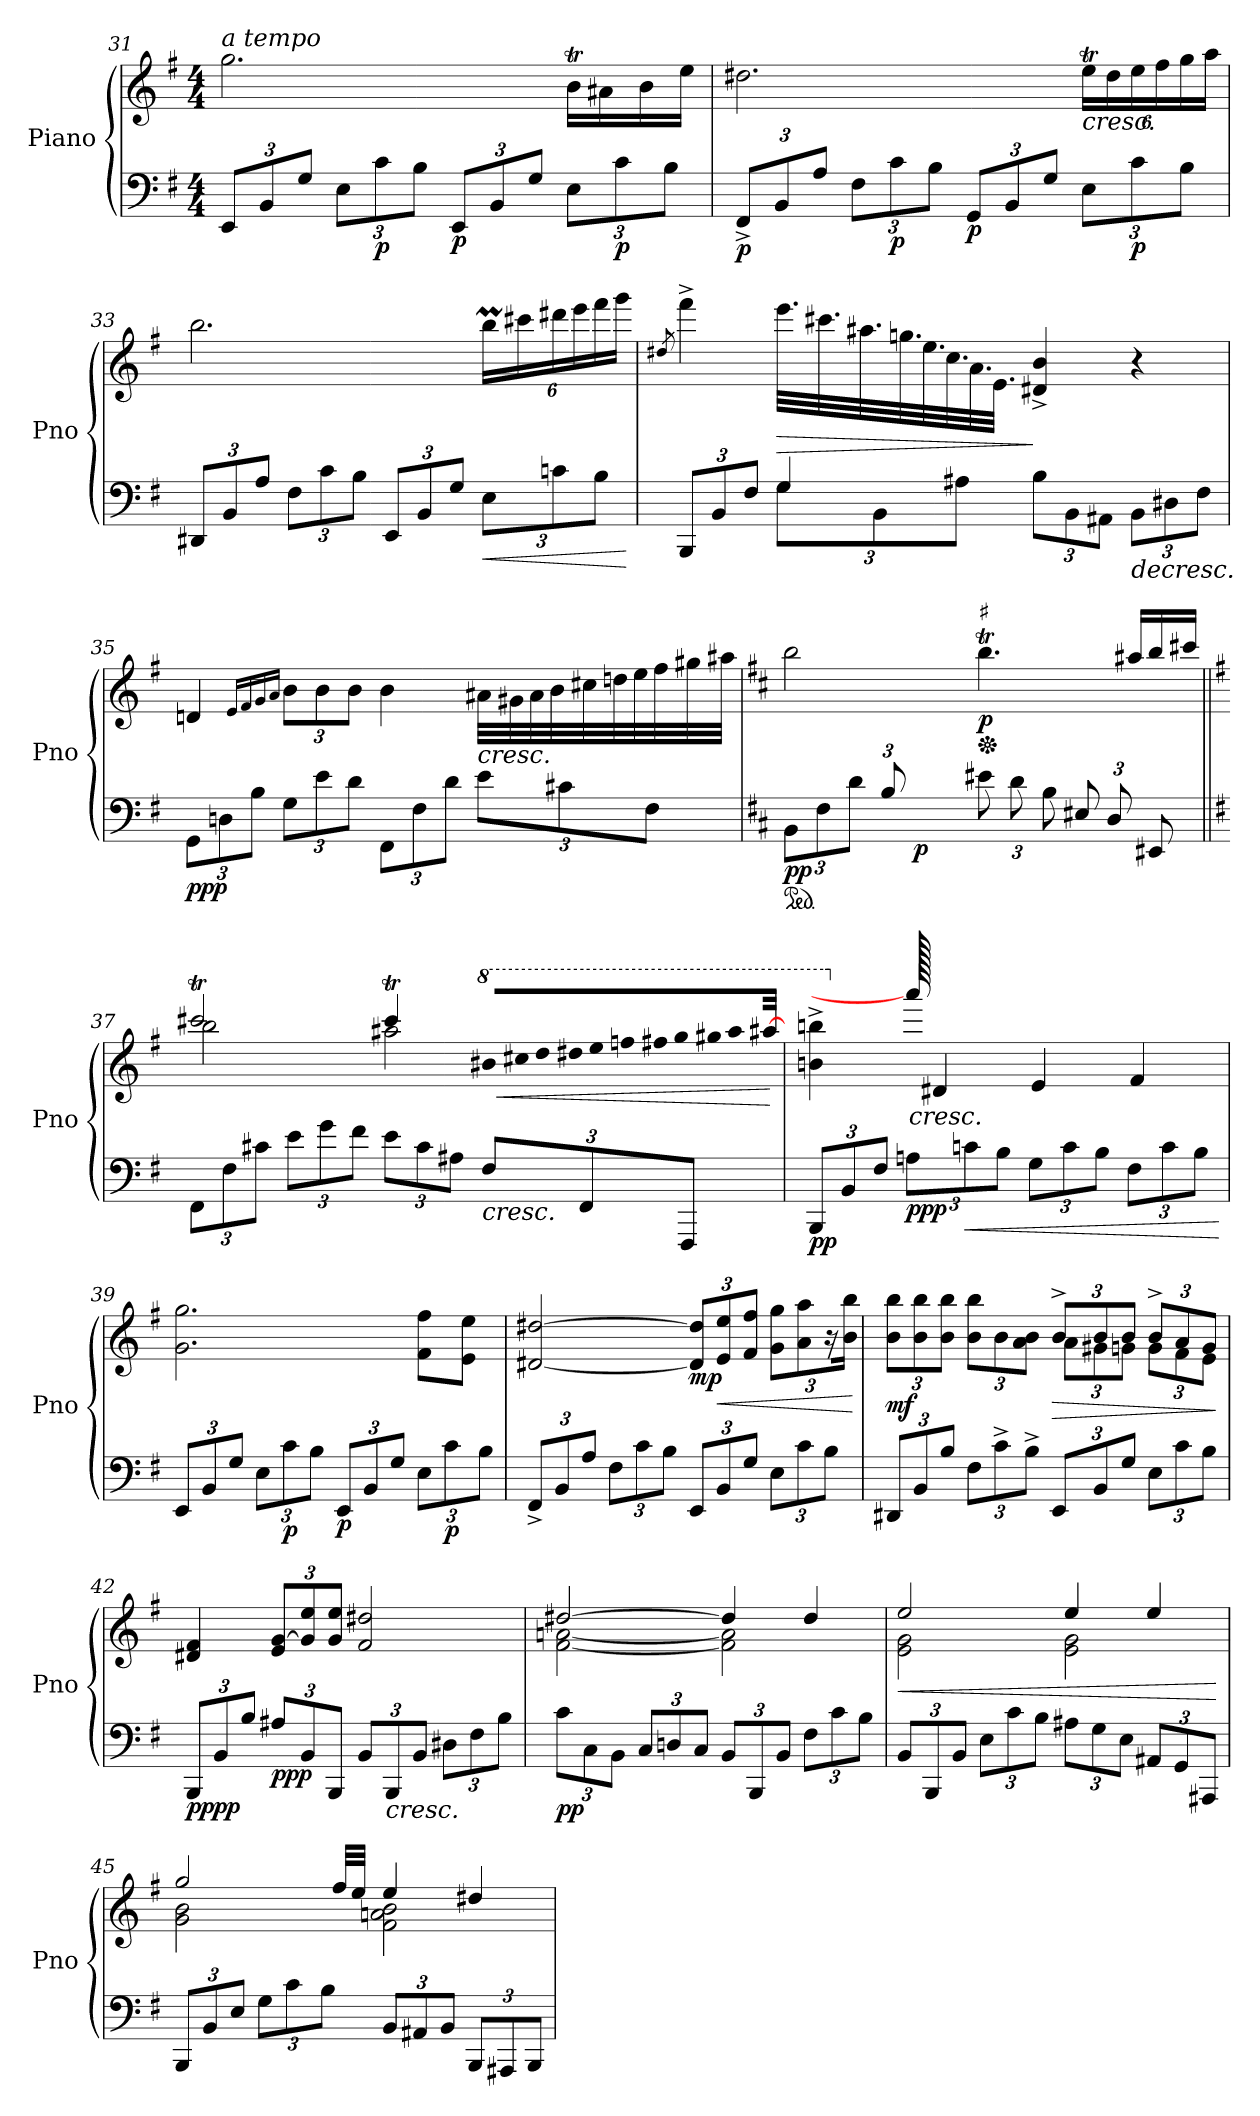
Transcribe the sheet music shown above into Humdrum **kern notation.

**kern	**kern	**dynam
*part1	*part1	*part1
*staff2	*staff1	*staff1/2
*I"Piano	*	*
*I'Pno	*	*
!!LO:LB:g=z
*clefF4	*clefG2	*
*k[f#]	*k[f#]	*
*M4/4	*M4/4	*
*Xbrackettup	*	*
=31	=31	=31
!	!LO:TX:a:i:t=a tempo	!
!	!	!LO:DY:b=2
!	!	!LO:DY:n=1:b
12EE/L	2.gg\	p f
12BB/	.	.
12G/J	.	.
12E\L	.	.
!	!	!LO:DY:n=2:b=2
12c\	.	p
12B\J	.	.
!	!	!LO:DY:n=3:b=2
12EE/L	.	p
12BB/	.	.
12G/J	.	.
12E\L	16bt\LL	.
.	16a#X\	.
!	!	!LO:DY:n=4:b=2
12c\	.	p
.	16b\	.
12B\J	.	.
.	16ee\JJ	.
=32	=32	=32
!	!	!LO:DY:b=2
12FF#^/L	2.dd#X\	p
12BB/	.	.
12A/J	.	.
12F#\L	.	.
!	!	!LO:DY:b=2
12c\	.	p
12B\J	.	.
!	!	!LO:DY:b=2
12GG/L	.	p
12BB/	.	.
12G/J	.	.
*	*Xbrackettup	*
!	!	!LO:HP:b
12E\L	24eeT\LL	<
.	24dd#\	.
!	!	!LO:DY:b=2
12c\	24ee\	p
.	24ff#\	.
12B\J	24gg\	.
.	24aa\JJ	.
!!LO:LB:g=z
=33	=33	=33
!	!	!LO:DY:b=2
!	!	!LO:DY:n=1:a
12DD#X/L	2.bb\	p mf
12BB/	.	.
12A/J	.	.
12F#\L	.	.
12c\	.	.
12B\J	.	.
12EE/L	.	.
12BB/	.	.
12G/J	.	.
!	!	!LO:HP:b=2
!	!	!LO:HP:n=1:b
12E\L	24bbm\LL	< <
.	24ccc#X\	.
12cn\	24ddd#X\	.
.	24eee\	.
12B\J	24fff#\	.
.	24ggg\JJ	.
.	.	[ [
=34	=34	=34
.	8qdd#X/	.
*^	*	*
!	!	!	!LO:DY:b=2
!	!	!	!LO:DY:n=1:b
12BBB/L	4rFFFyy	4fff#^\	mp mf
12BB/	.	.	.
12F#/J	.	.	.
*	*	*Xtuplet	*
!	!	!	!LO:HP:b
4G/	12G\L	48.eee\LL	>
.	.	48.ccc#X\	.
.	.	48.aa#X\	.
.	12BB\	.	.
.	.	48.ggn\	.
.	.	48.ee\	.
.	.	48.cc\	.
.	12A#X\J	.	.
.	.	48.a\	.
.	.	48.e\JJ	.
!	!	!	!LO:DY:n=2:b=2
!	!	!	!LO:DY:n=3:b
2rAyy	12B\L	4d#X/^ 4b/^	] [ p mp
.	12BB\	.	.
.	12AA#X\J	.	.
*	*	*MM48	*
!	!	!	!LO:HP:b=2
.	12BB\L	4r	>
.	12D#X\	.	.
.	12F#\J	.	.
*v	*v	*	*
!!LO:LB:g=z
=35	=35	=35
*	*MM56	*
*^	*	*
!	!	!	!LO:DY:b=2
!	!	!	!LO:DY:n=1:b
*v	*v	*	*
12GG\L	4dn/	pp p
12Dn\	.	.
12B\J	.	.
.	16qe/LL	.
.	16qf#/	.
.	16qg/	.
.	16qa/JJ	.
*	*tuplet	*
12G\L	12b\L	.
12e\	12b\	.
12d\J	12b\J	.
12FF#\L	4b\	.
12F#\	.	.
12d\J	.	.
*	*Xtuplet	*
!	!	!LO:HP:b
12e\L	40a#X\LLL	<
.	40g#X\	.
.	40a#\	.
.	40b\	.
12c#X\	.	.
.	40cc#X\	.
.	40ddn\	.
.	40ee\	.
12F#\J	.	.
.	40ff#\	.
.	40gg#X\	.
.	40aa#X\JJJ	.
.	.	]
=36	=36	=36
*k[f#c#]	*k[f#c#]	*
*ped	*	*
*	*^	*
!	!	!	!LO:DY:b=2
!	!	!	!LO:DY:n=1:b
12BB\L	2bb\	3ryy	p p
12F#\	.	.	.
12d\J	.	.	.
12B/L	.	.	.
!	!	!	!LO:DY:n=2:b=2
6ryy	.	12g\	p
.	.	12f#\J	.
*	*Xped	*	*
!	!LO:TX:a:t=♯	!	!
!	!	!	!LO:DY:n=3:b
12e#X\L	4.bbT\	2ryy	p
12d\	.	.	.
12B\J	.	.	.
12E#X/L	.	.	.
12D/	.	.	.
.	24aa#X/LL	.	.
12EE#X/J	24bb/	.	.
.	24ccc#X/JJ	.	.
!!LO:PB:g=z	!!
=37||	=37||	=37||	=37||
*k[f#]	*k[f#]	*	*
12FF#\L	2ccc#Xt/	2bb\	.
12F#\	.	.	.
12c#X\J	.	.	.
12e\L	.	.	.
12g\	.	.	.
12f#\J	.	.	.
12e\L	4ccc#t/	2aa#X\	.
12c#\	.	.	.
12A#X\J	.	.	.
!	!	!	!LO:HP:b=2
*	*8va	*	*
!	!LO:N:vis=32	!	!
12F#/L	480%11bb#X/LLL	.	<
!	!LO:N:vis=32	!	!LO:HP:b
.	480%11ccc#X/	.	<
!	!LO:N:vis=32	!	!
.	480%11ddd/	.	.
!	!LO:N:vis=32	!	!
.	480%11ddd#X/	.	.
12FF#/	.	.	.
!	!LO:N:vis=32	!	!
.	480%11eee/	.	.
!	!LO:N:vis=32	!	!
.	480%11fffn/	.	.
!	!LO:N:vis=32	!	!
.	480%11fff#X/	.	.
!	!LO:N:vis=32	!	!
.	480%11ggg/	.	.
12FFF#/J	.	.	.
!	!LO:N:vis=32	!	!
.	480%11ggg#X/	.	.
!	!LO:N:vis=32	!	!
.	480%11aaa#/	.	.
.	[48aaa#X/JJJ	.	.
*	*v	*v	*
.	.	[ [
=38	=38	=38
!	!	!LO:DY:b=2
!	!	!LO:DY:n=1:b
12BBB/L	4bbn\^ 4bbbn\^	p p
12BB/	.	.
12F#/J	.	.
*	*X8va	*
!	!	!LO:DY:n=2:b=2
!	!	!LO:DY:n=3:b
12An\L	480aaa#/]	pp p
!	!	!LO:HP:b
.	4d#X/	<
!	!	!LO:HP:b=2
12cn\	.	<
12B\J	.	.
*	*MM52	*
12G\L	.	.
.	4e/	.
12c\	.	.
12B\J	.	.
*	*MM48	*
12F#\L	.	.
.	4f#/	.
12c\	.	.
12B\J	.	.
480ryy	.	[
.	.	[
!!LO:LB:g=z
=39	=39	=39
*	*MM56	*
!	!	!LO:DY:b=2
!	!	!LO:DY:n=1:b
12EE/L	2.g\ 2.gg\	p f
12BB/	.	.
12G/J	.	.
12E\L	.	.
!	!	!LO:DY:n=2:b=2
12c\	.	p
12B\J	.	.
!	!	!LO:DY:n=3:b=2
12EE/L	.	p
12BB/	.	.
12G/J	.	.
12E\L	8f#\ 8ff#\L	.
!	!	!LO:DY:n=4:b=2
12c\	.	p
.	8e\ 8ee\J	.
12B\J	.	.
=40	=40	=40
12FF#^/L	[2d#X/ [2dd#X/	.
12BB/	.	.
12A/J	.	.
12F#\L	.	.
12c\	.	.
12B\J	.	.
*	*tuplet	*
!	!	!LO:DY:b
12EE/L	12d#/] 12dd#/]L	mp
!	!	!LO:HP:b
12BB/	12e/ 12ee/	<
12G/J	12f#/ 12ff#/J	.
*	*brackettup	*
12E\L	12g\ 12gg\L	.
12c\	12a\ 12aa\	.
12B\J	24r	.
.	24b\ 24bb\Jk	.
.	.	[
=41	=41	=41
*	*Xbrackettup	*
*	*^	*
!	!	!	!LO:DY:b
12DD#X/L	12b\ 12bb\L	2rcyy	mf
12BB/	12b\ 12bb\	.	.
12B/J	12b\ 12bb\J	.	.
12F#\L	12b\ 12bb\L	.	.
12c^\	12b\	.	.
12B^\J	12a\ 12b\J	.	.
!	!	!	!LO:HP:b
12EE/L	12b^/L	12a\L	>
12BB/	12b/	12g#X\	.
12G/J	12b/J	12gn\J	.
*	*MM52	*	*
12E\L	12b^/L	12g\L	.
12c\	12a/	12f#\	.
12B\J	12g/J	12e\J	.
*	*v	*v	*
.	.	] [
!!LO:LB:g=z
=42	=42	=42
*	*MM56	*
!	!	!LO:DY:b=2
!	!	!LO:DY:n=1:b
12BBB/L	4d#X/ 4f#/	pp pp
12BB/	.	.
12B/J	.	.
!	!	!LO:DY:n=2:b=2
!	!	!LO:DY:n=3:b
12A#X/L	12e/ [12g/L	pp p
12BB/	12g/] 12ee/	.
12BBB/J	12g/ 12ee/J	.
12BB/L	2f#/ 2dd#X/	.
!	!	!LO:HP:b=2
12BBB/	.	<
12BB/J	.	.
12D#X\L	.	.
12F#\	.	.
12B\J	.	.
=43	=43	=43
*	*MM56	*
*	*^	*
!	!	!	!LO:DY:b=2
!	!	!	!LO:DY:n=1:b
12c\L	[2dd#X/	[2f#\ [2an\	p p
12C\	.	.	.
12BB\J	.	.	.
12C/L	.	.	.
12Dn/	.	.	.
12C/J	.	.	.
12BB/L	4dd#/]	2f#\] 2a\]	.
12BBB/	.	.	.
12BB/J	.	.	.
12F#\L	4dd#/	.	.
12c\	.	.	.
12B\J	.	.	.
=44	=44	=44	=44
!	!	!	!LO:HP:b
12BB/L	2ee/	2e\ 2g\	<
12BBB/	.	.	.
12BB/J	.	.	.
12E\L	.	.	.
12c\	.	.	.
12B\J	.	.	.
12A#X\L	4ee/	2e\ 2g\	.
12G\	.	.	.
12E\J	.	.	.
12AA#X/L	4ee/	.	.
12GG/	.	.	.
12AAA#X/J	.	.	.
*	*v	*v	*
.	.	[ [
!!LO:LB:g=z
=45	=45	=45
*	*^	*
*	*	*^	*
!	!	!	!	!LO:DY:b=2
!	!	!	!	!LO:DY:n=1:b
12BBB/L	2gg/	2g\ 2b\	4rcccyy	p mp
12BB/	.	.	.	.
12E/J	.	.	.	.
12G\L	.	.	8ryy	.
12c\	.	.	.	.
.	.	.	16ryy	.
12B\J	.	.	.	.
.	.	.	32ff#/LLL	.
.	.	.	32ee/JJJ	.
12BB/L	4ee/	2f#\ 2an\ 2b\	2raayy	.
12AA#X/	.	.	.	.
12BB/J	.	.	.	.
12BBB/L	4dd#X/	.	.	.
12AAA#X/	.	.	.	.
12BBB/J	.	.	.	.
*	*v	*v	*v	*
=	=	=
*-	*-	*-
